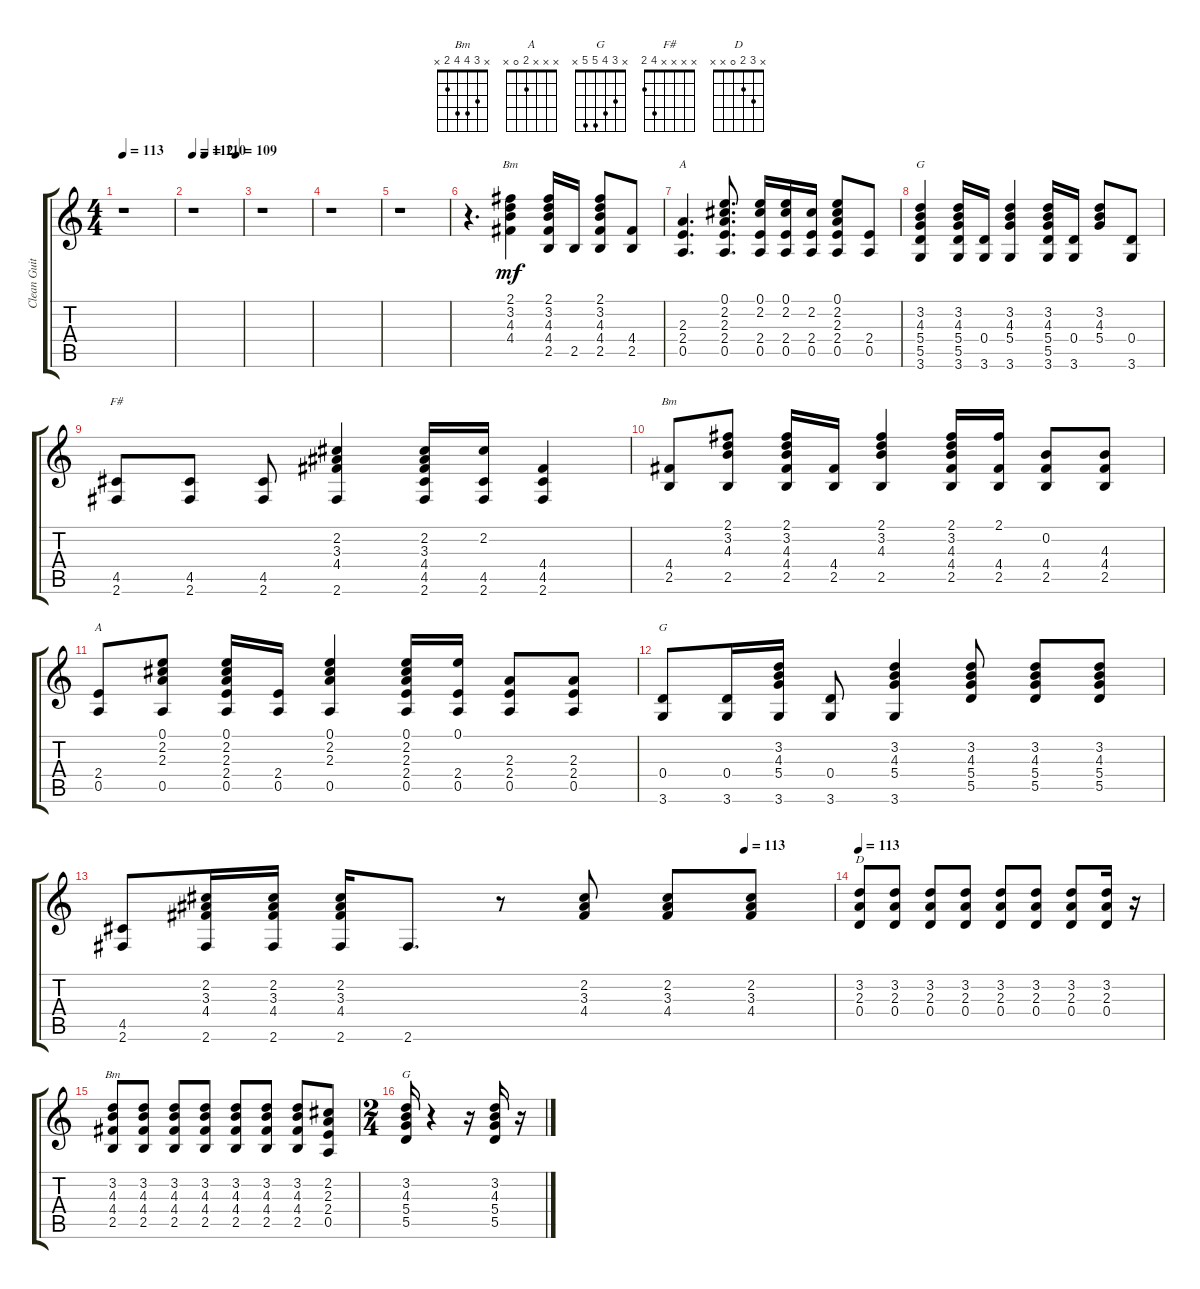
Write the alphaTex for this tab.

\track ("Clean Guit." "Clean Guit") {instrument acousticguitarnylon}
\staff {score tabs}
\tuning (E4 B3 G3 D3 A2 E2) {hide}
\chord ("Bm" 2 3 4 4 x x)
\chord ("A" x x 2 2 0 x) {barre 2}
\chord ("G" x 3 4 5 5 3) {barre 3}
\chord ("F#" x x x x 4 2)
\chord ("Bm" 2 3 4 0 2 x)
\chord ("A" x x x 2 0 x)
\chord ("G" x x x 0 x 3)
\chord ("D" x 3 2 0 x x)
\chord ("Bm" x 3 4 4 2 x)
\chord ("G" x 3 4 5 5 x)
\ts (4 4)
\tempo 113
\clef g2
\ks c
r.1{dy mf} |
\tempo 112
\tempo (110 0.25)
\tempo (109 0.875)
r.1 |
r.1 |
r.1 |
r.1 |
r.4{d} (2.1 3.2 4.3 4.4).4{ch "Bm"} (2.1 3.2 4.3 4.4 2.5).16 2.5.16 (2.1 3.2 4.3 4.4 2.5).8 (4.4 2.5).8 |
(2.3 2.4 0.5).4{d ch "A"} (0.1 2.2 2.3 2.4 0.5).8{d} (0.1 2.2 2.4 0.5).16 (0.1 2.2 2.4 0.5).16 (2.2 2.4 0.5).16 (0.1 2.2 2.3 2.4 0.5).8 (2.4 0.5).8 |
(3.2 4.3 5.4 5.5 3.6).4{ch "G"} (3.2 4.3 5.4 5.5 3.6).16 (0.4 3.6).16 (3.2 4.3 5.4 3.6).4 (3.2 4.3 5.4 5.5 3.6).16 (0.4 3.6).16 (3.2 4.3 5.4).8 (0.4 3.6).8 |
(4.5 2.6).8{ch "F#"} (4.5 2.6).8 (4.5 2.6).8 (2.2 3.3 4.4 2.6).4 (2.2 3.3 4.4 4.5 2.6).16 (2.2 4.5 2.6).16 (4.4 4.5 2.6).4 |
(4.4 2.5).8{ch "Bm"} (2.1 3.2 4.3 2.5).8 (2.1 3.2 4.3 4.4 2.5).16 (4.4 2.5).16 (2.1 3.2 4.3 2.5).4 (2.1 3.2 4.3 4.4 2.5).16 (2.1 4.4 2.5).16 (0.2 4.4 2.5).8 (4.3 4.4 2.5).8 |
(2.4 0.5).8{ch "A"} (0.1 2.2 2.3 0.5).8 (0.1 2.2 2.3 2.4 0.5).16 (2.4 0.5).16 (0.1 2.2 2.3 0.5).4 (0.1 2.2 2.3 2.4 0.5).16 (0.1 2.4 0.5).16 (2.3 2.4 0.5).8 (2.3 2.4 0.5).8 |
(0.4 3.6).8{ch "G"} (0.4 3.6).16 (3.2 4.3 5.4 3.6).16 (0.4 3.6).8 (3.2 4.3 5.4 3.6).4 (3.2 4.3 5.4 5.5).8 (3.2 4.3 5.4 5.5).8 (3.2 4.3 5.4 5.5).8 |
\tempo (113 0.875)
(4.5 2.6).8 (2.2 3.3 4.4 2.6).16 (2.2 3.3 4.4 2.6).16 (2.2 3.3 4.4 2.6).16 2.6.8{d} r.8 (2.2 3.3 4.4).8 (2.2 3.3 4.4).8 (2.2 3.3 4.4).8 |
\tempo 113
(3.2 2.3 0.4).8{ch "D"} (3.2 2.3 0.4).8 (3.2 2.3 0.4).8 (3.2 2.3 0.4).8 (3.2 2.3 0.4).8 (3.2 2.3 0.4).8 (3.2 2.3 0.4).8 (3.2 2.3 0.4).16 r.16 |
(3.2 4.3 4.4 2.5).8{ch "Bm"} (3.2 4.3 4.4 2.5).8 (3.2 4.3 4.4 2.5).8 (3.2 4.3 4.4 2.5).8 (3.2 4.3 4.4 2.5).8 (3.2 4.3 4.4 2.5).8 (3.2 4.3 4.4 2.5).8 (2.2 2.3 2.4 0.5).8 |
\ts (2 4)
(3.2 4.3 5.4 5.5).16{ch "G"} r.4 r.16 (3.2 4.3 5.4 5.5).16 r.16
